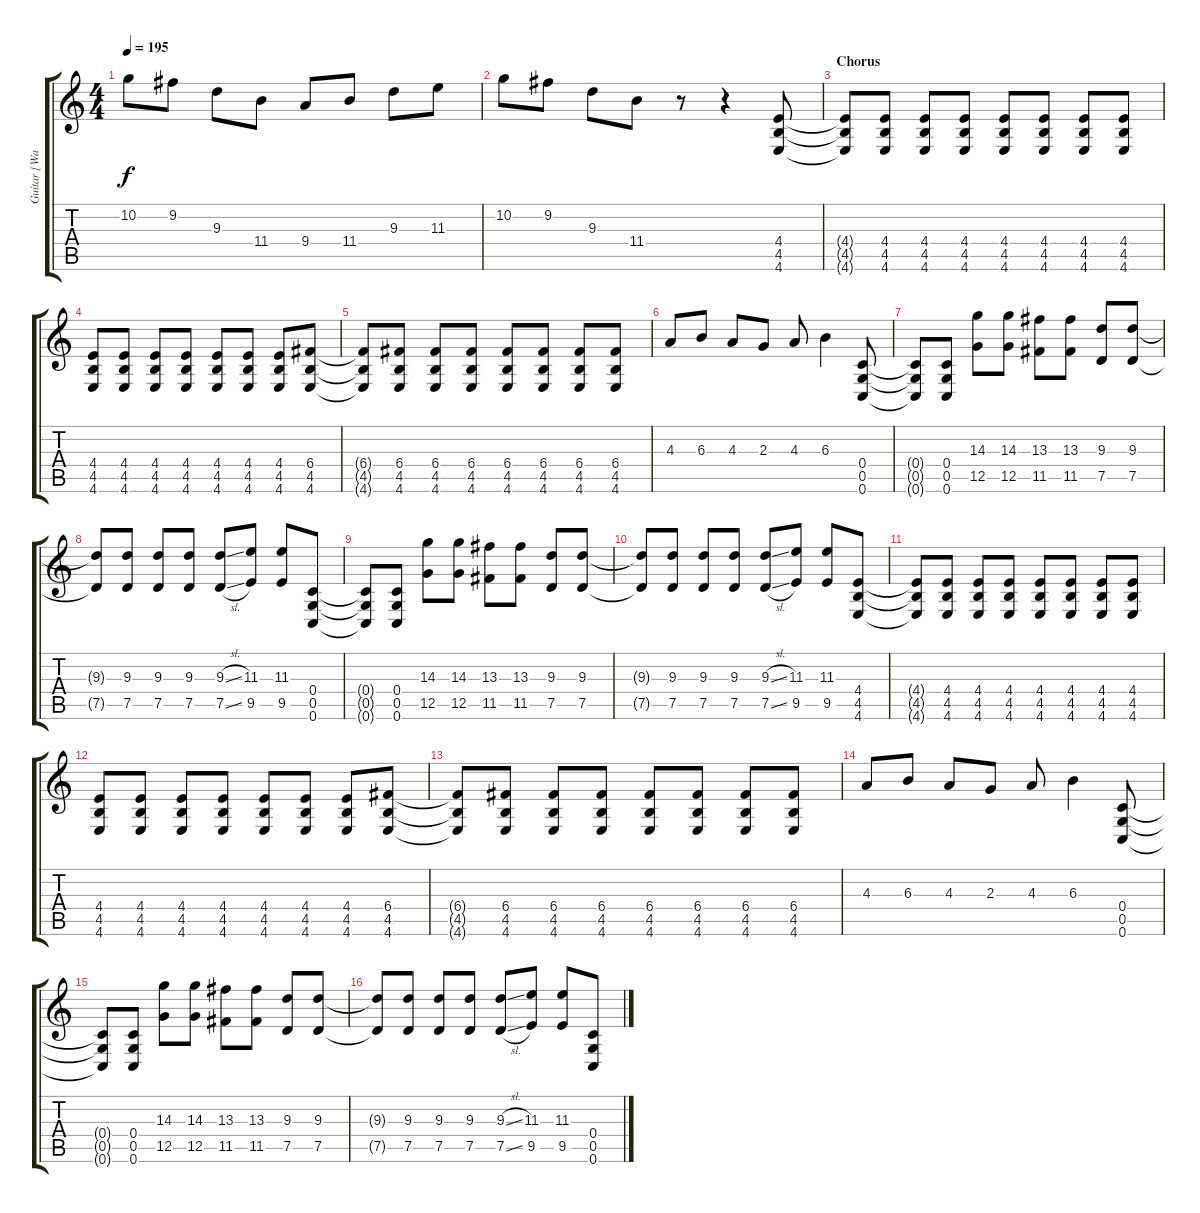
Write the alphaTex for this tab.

\track ("Guitar [Wade Preston]" "Guitar [Wa") {instrument overdrivenguitar}
\staff {score tabs}
\tuning (D4 A3 F3 C3 G2 C2) {hide}
\ts (4 4)
\tempo 195
\clef g2
\ks c
10.2.8{dy f} 9.2.8 9.3.8 11.4.8 9.4.8 11.4.8 9.3.8 11.3.8 |
10.2.8 9.2.8 9.3.8 11.4.8 r.8 r.4 (4.4 4.5 4.6).8 |
\section ("" "Chorus")
(4.4{t} 4.5{t} 4.6{t}).8 (4.4 4.5 4.6).8 (4.4 4.5 4.6).8 (4.4 4.5 4.6).8 (4.4 4.5 4.6).8 (4.4 4.5 4.6).8 (4.4 4.5 4.6).8 (4.4 4.5 4.6).8 |
(4.4 4.5 4.6).8 (4.4 4.5 4.6).8 (4.4 4.5 4.6).8 (4.4 4.5 4.6).8 (4.4 4.5 4.6).8 (4.4 4.5 4.6).8 (4.4 4.5 4.6).8 (6.4 4.5 4.6).8 |
(6.4{t} 4.5{t} 4.6{t}).8 (6.4 4.5 4.6).8 (6.4 4.5 4.6).8 (6.4 4.5 4.6).8 (6.4 4.5 4.6).8 (6.4 4.5 4.6).8 (6.4 4.5 4.6).8 (6.4 4.5 4.6).8 |
4.3.8 6.3.8 4.3.8 2.3.8 4.3.8 6.3.4 (0.4 0.5 0.6).8 |
(0.4{t} 0.5{t} 0.6{t}).8 (0.4 0.5 0.6).8 (14.3 12.5).8 (14.3 12.5).8 (13.3 11.5).8 (13.3 11.5).8 (9.3 7.5).8 (9.3 7.5).8 |
(9.3{t} 7.5{t}).8 (9.3 7.5).8 (9.3 7.5).8 (9.3 7.5).8 (9.3{sl} 7.5{sl}).8 (11.3 9.5).8 (11.3 9.5).8 (0.4 0.5 0.6).8 |
(0.4{t} 0.5{t} 0.6{t}).8 (0.4 0.5 0.6).8 (14.3 12.5).8 (14.3 12.5).8 (13.3 11.5).8 (13.3 11.5).8 (9.3 7.5).8 (9.3 7.5).8 |
(9.3{t} 7.5{t}).8 (9.3 7.5).8 (9.3 7.5).8 (9.3 7.5).8 (9.3{sl} 7.5{sl}).8 (11.3 9.5).8 (11.3 9.5).8 (4.4 4.5 4.6).8 |
(4.4{t} 4.5{t} 4.6{t}).8 (4.4 4.5 4.6).8 (4.4 4.5 4.6).8 (4.4 4.5 4.6).8 (4.4 4.5 4.6).8 (4.4 4.5 4.6).8 (4.4 4.5 4.6).8 (4.4 4.5 4.6).8 |
(4.4 4.5 4.6).8 (4.4 4.5 4.6).8 (4.4 4.5 4.6).8 (4.4 4.5 4.6).8 (4.4 4.5 4.6).8 (4.4 4.5 4.6).8 (4.4 4.5 4.6).8 (6.4 4.5 4.6).8 |
(6.4{t} 4.5{t} 4.6{t}).8 (6.4 4.5 4.6).8 (6.4 4.5 4.6).8 (6.4 4.5 4.6).8 (6.4 4.5 4.6).8 (6.4 4.5 4.6).8 (6.4 4.5 4.6).8 (6.4 4.5 4.6).8 |
4.3.8 6.3.8 4.3.8 2.3.8 4.3.8 6.3.4 (0.4 0.5 0.6).8 |
(0.4{t} 0.5{t} 0.6{t}).8 (0.4 0.5 0.6).8 (14.3 12.5).8 (14.3 12.5).8 (13.3 11.5).8 (13.3 11.5).8 (9.3 7.5).8 (9.3 7.5).8 |
(9.3{t} 7.5{t}).8 (9.3 7.5).8 (9.3 7.5).8 (9.3 7.5).8 (9.3{sl} 7.5{sl}).8 (11.3 9.5).8 (11.3 9.5).8 (0.4 0.5 0.6).8
